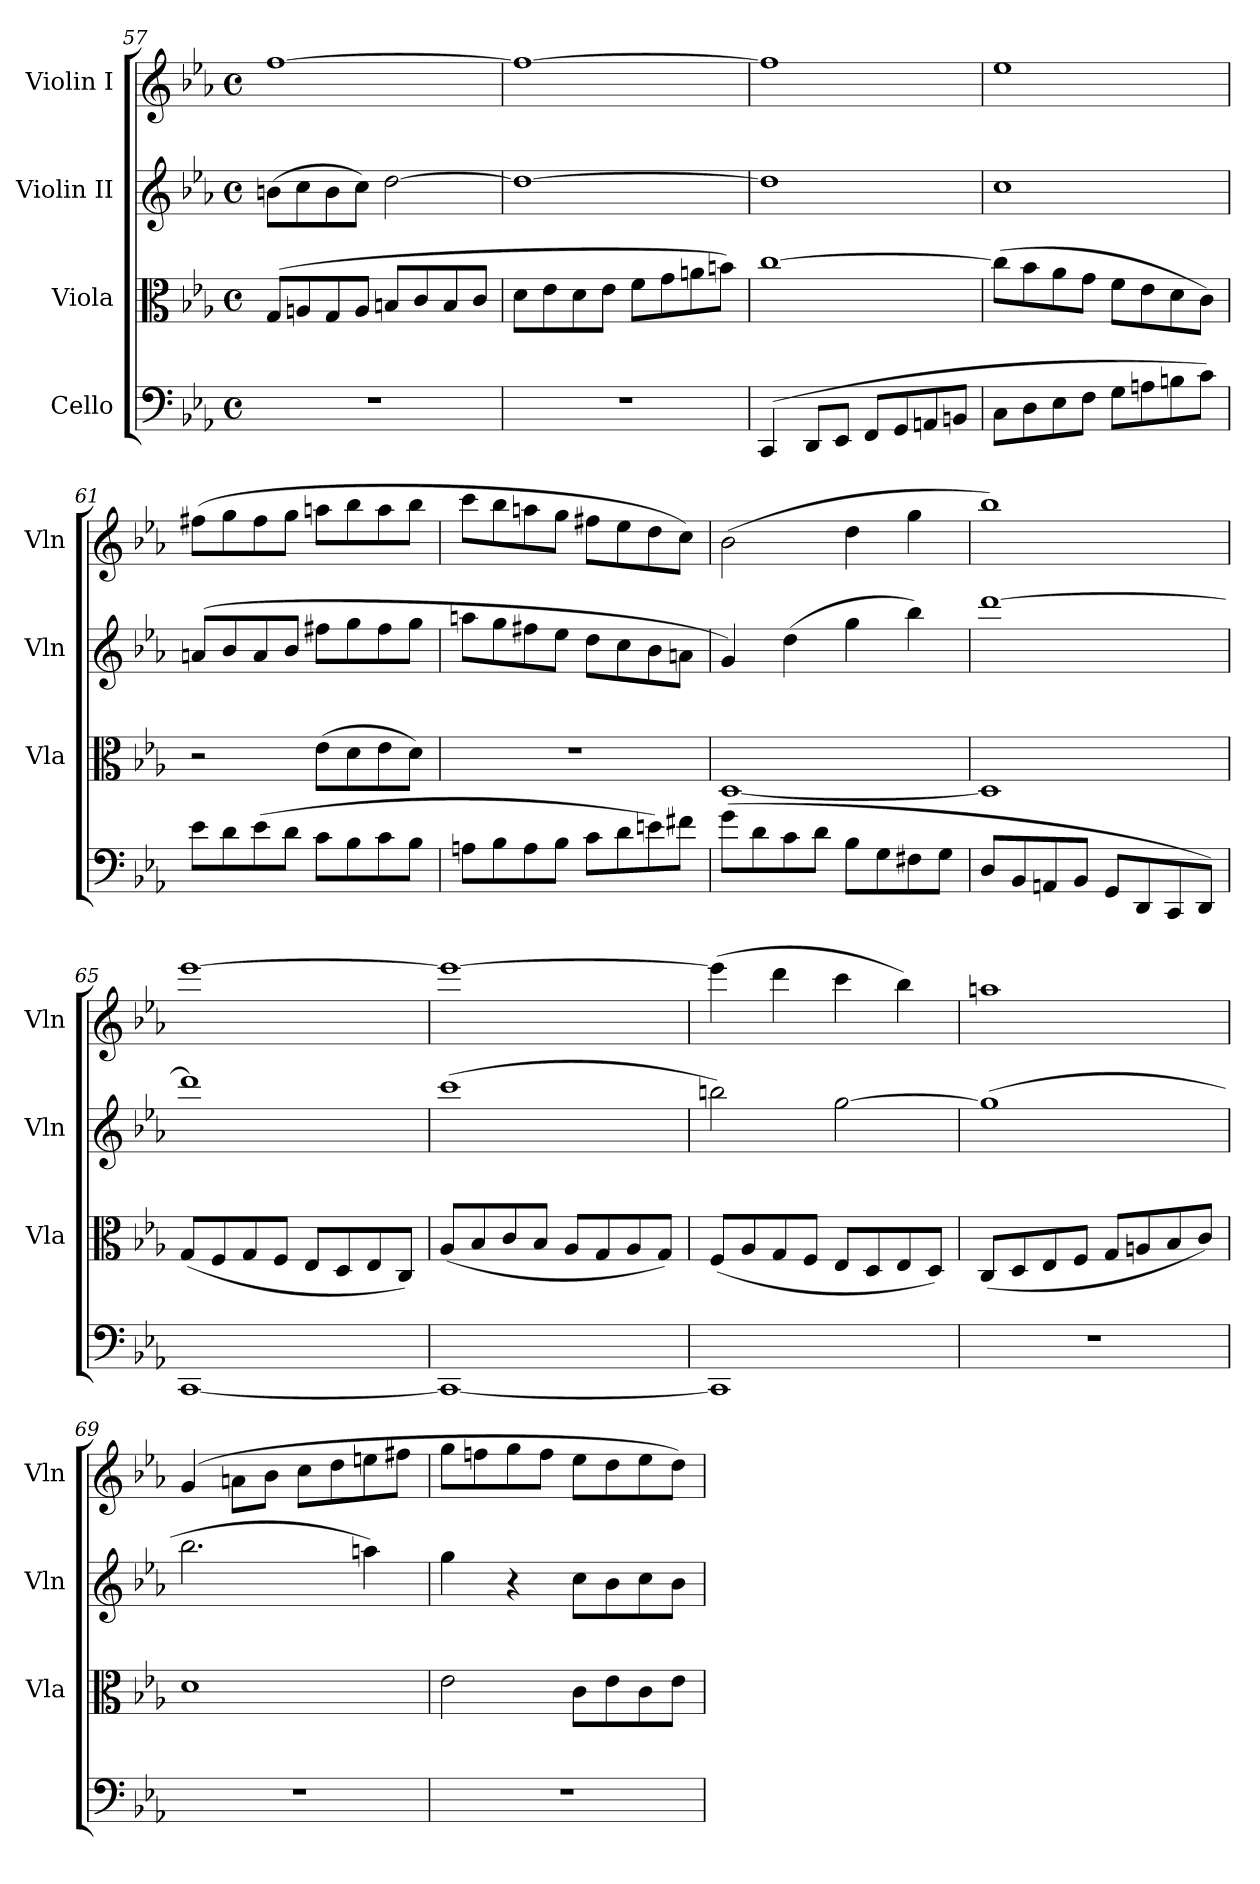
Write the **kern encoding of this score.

**kern	**kern	**kern	**kern
*part4	*part3	*part2	*part1
*staff4	*staff3	*staff2	*staff1
*I"Cello	*I"Viola	*I"Violin II	*I"Violin I
*	*I'Vla	*I'Vln	*I'Vln
*clefF4	*clefC3	*clefG2	*clefG2
*k[b-e-a-]	*k[b-e-a-]	*k[b-e-a-]	*k[b-e-a-]
*M4/4	*M4/4	*M4/4	*M4/4
*met(c)	*met(c)	*met(c)	*met(c)
=57	=57	=57	=57
1r	(>8G/L	(>8bn\L	[1ff
.	8An/	8cc\	.
.	8G/	8b\	.
.	8A/J	8cc\J)	.
.	8Bn/L	[2dd\	.
.	8c/	.	.
.	8B/	.	.
.	8c/J	.	.
=58	=58	=58	=58
1r	8d\L	1dd_	1ff_
.	8e-\	.	.
.	8d\	.	.
.	8e-\J	.	.
.	8f\L	.	.
.	8g\	.	.
.	8an\	.	.
.	8bn\J)	.	.
=59	=59	=59	=59
(>4CC/	[1cc	1dd]	1ff]
8DD/L	.	.	.
8EE-/J	.	.	.
8FF/L	.	.	.
8GG/	.	.	.
8AAn/	.	.	.
8BBn/J	.	.	.
=60	=60	=60	=60
8C\L	(>8cc\L]	1cc	1ee-
8D\	8b-\	.	.
8E-\	8a-\	.	.
8F\J	8g\J	.	.
8G\L	8f\L	.	.
8An\	8e-\	.	.
8Bn\	8d\	.	.
8c\J)	8c\J)	.	.
!!LO:PB:g=z
=61	=61	=61	=61
8e-\L	2r	(>8an/L	(>8ff#X\L
8d\	.	8b-/	8gg\
(>8e-\	.	8a/	8ff#\
8d\J	.	8b-/J	8gg\J
8c\L	(>8e-\L	8ff#X\L	8aan\L
8B-\	8d\	8gg\	8bb-\
8c\	8e-\	8ff#\	8aa\
8B-\J	8d\J)	8gg\J	8bb-\J
=62	=62	=62	=62
8An\L	1r	8aan\L	8ccc\L
8B-\	.	8gg\	8bb-\
8A\	.	8ff#X\	8aan\
8B-\J	.	8ee-\J	8gg\J
8c\L	.	8dd\L	8ff#X\L
8d\	.	8cc\	8ee-\
8en\)	.	8b-\	8dd\
8f#X\J	.	8an\J	8cc\J)
=63	=63	=63	=63
(>8g\L	[1D	4g/)	(>2b-\
8d\	.	.	.
8c\	.	(>4dd\	.
8d\J	.	.	.
8B-\L	.	4gg\	4dd\
8G\	.	.	.
8F#X\	.	4bb-\)	4gg\
8G\J	.	.	.
=64	=64	=64	=64
8D/L	1D]	[1ddd	1bb-)
8BB-/	.	.	.
8AAn/	.	.	.
8BB-/J	.	.	.
8GG/L	.	.	.
8DD/	.	.	.
8CC/	.	.	.
8DD/J)	.	.	.
=65	=65	=65	=65
[1CC	(<8G/L	1ddd]	[1eee-
.	8F/	.	.
.	8G/	.	.
.	8F/J	.	.
.	8E-/L	.	.
.	8D/	.	.
.	8E-/	.	.
.	8C/J)	.	.
=66	=66	=66	=66
1CC_	(<8A-/L	(>1ccc	1eee-_
.	8B-/	.	.
.	8c/	.	.
.	8B-/J	.	.
.	8A-/L	.	.
.	8G/	.	.
.	8A-/	.	.
.	8G/J)	.	.
=67	=67	=67	=67
1CC]	(<8F/L	2bbn\)	(>4eee-\]
.	8A-/	.	.
.	8G/	.	4ddd\
.	8F/J	.	.
.	8E-/L	[2gg\	4ccc\
.	8D/	.	.
.	8E-/	.	4bb-\)
.	8D/J)	.	.
=68	=68	=68	=68
1r	(<8C/L	(>1gg]	1aan
.	8D/	.	.
.	8E-/	.	.
.	8F/J	.	.
.	8G/L	.	.
.	8An/	.	.
.	8B-/	.	.
.	8c/J)	.	.
!!LO:LB:g=z
=69	=69	=69	=69
1r	1d	2.bb-\	(>4g/
.	.	.	8an\L
.	.	.	8b-\J
.	.	.	8cc\L
.	.	.	8dd\
.	.	4aan\)	8een\
.	.	.	8ff#X\J
=70	=70	=70	=70
1r	2e-\	4gg\	8gg\L
.	.	.	8ffn\
.	.	4r	8gg\
.	.	.	8ff\J
.	8c\L	8cc\L	8ee-\L
.	8e-\	8b-\	8dd\
.	8c\	8cc\	8ee-\
.	8e-\J	8b-\J	8dd\J)
=	=	=	=
*-	*-	*-	*-
